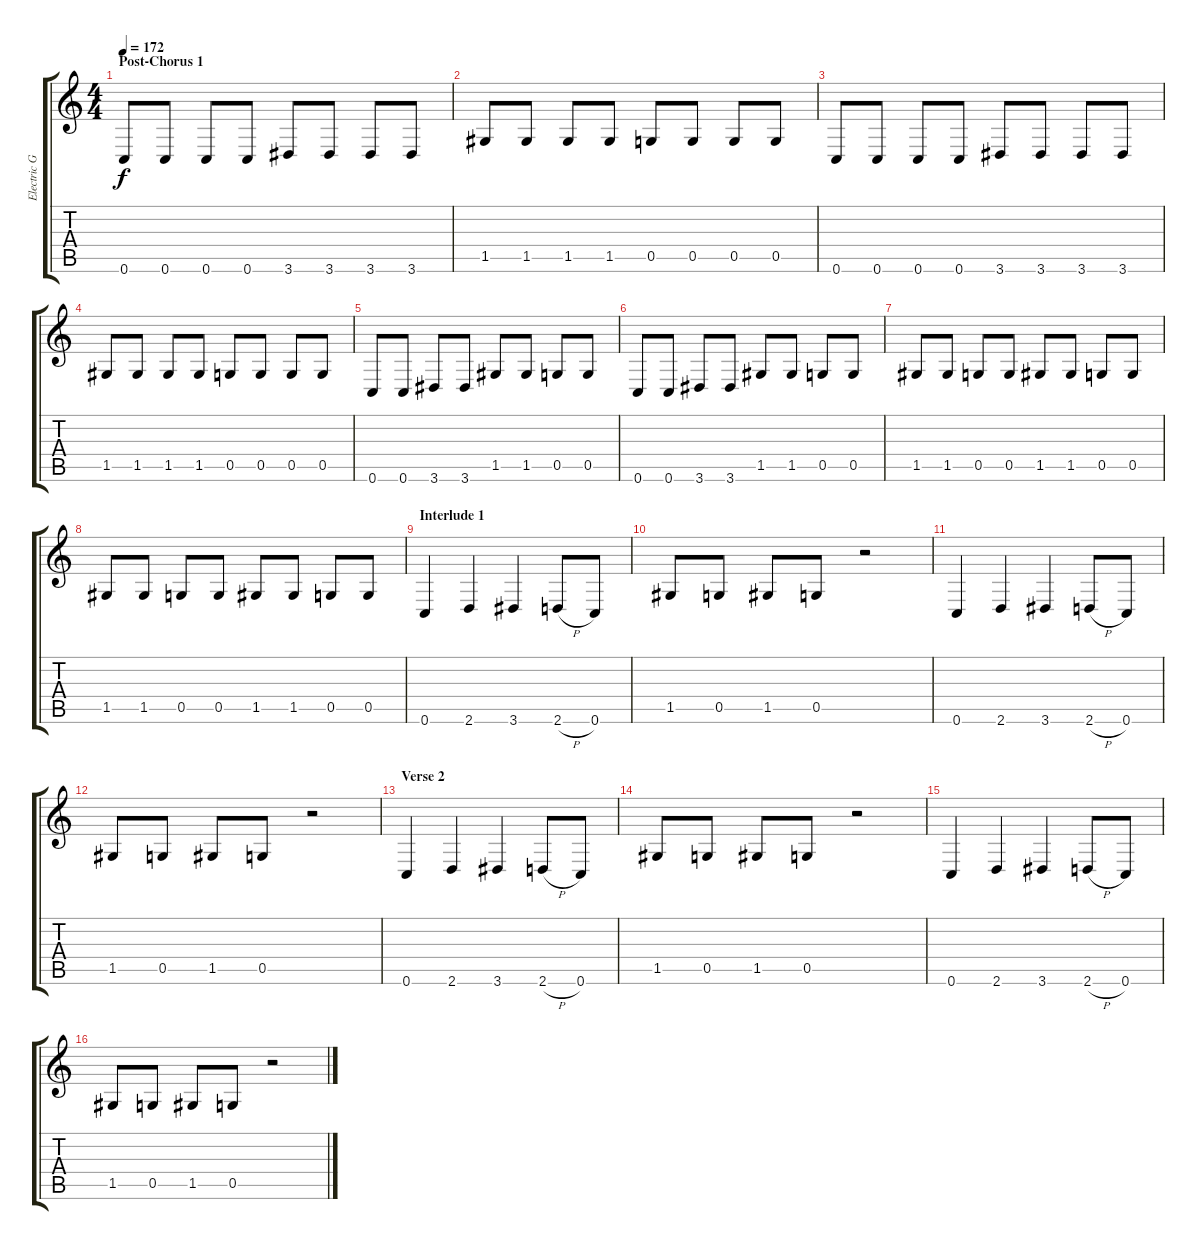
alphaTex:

\track ("Electric Guitar I" "Electric G") {instrument electricguitarclean}
\staff {score tabs}
\tuning (D4 A3 F3 C3 G2 C2) {hide}
\ts (4 4)
\section ("" "Post-Chorus 1")
\tempo 172
\clef g2
\ks c
0.6.8{dy f} 0.6.8 0.6.8 0.6.8 3.6.8 3.6.8 3.6.8 3.6.8 |
1.5.8 1.5.8 1.5.8 1.5.8 0.5.8 0.5.8 0.5.8 0.5.8 |
0.6.8 0.6.8 0.6.8 0.6.8 3.6.8 3.6.8 3.6.8 3.6.8 |
1.5.8 1.5.8 1.5.8 1.5.8 0.5.8 0.5.8 0.5.8 0.5.8 |
0.6.8 0.6.8 3.6.8 3.6.8 1.5.8 1.5.8 0.5.8 0.5.8 |
0.6.8 0.6.8 3.6.8 3.6.8 1.5.8 1.5.8 0.5.8 0.5.8 |
1.5.8 1.5.8 0.5.8 0.5.8 1.5.8 1.5.8 0.5.8 0.5.8 |
1.5.8 1.5.8 0.5.8 0.5.8 1.5.8 1.5.8 0.5.8 0.5.8 |
\section ("" "Interlude 1")
0.6.4 2.6.4 3.6.4 2.6{h}.8 0.6.8 |
1.5.8 0.5.8 1.5.8 0.5.8 r.2 |
0.6.4 2.6.4 3.6.4 2.6{h}.8 0.6.8 |
1.5.8 0.5.8 1.5.8 0.5.8 r.2 |
\section ("" "Verse 2")
0.6.4 2.6.4 3.6.4 2.6{h}.8 0.6.8 |
1.5.8 0.5.8 1.5.8 0.5.8 r.2 |
0.6.4 2.6.4 3.6.4 2.6{h}.8 0.6.8 |
1.5.8 0.5.8 1.5.8 0.5.8 r.2
